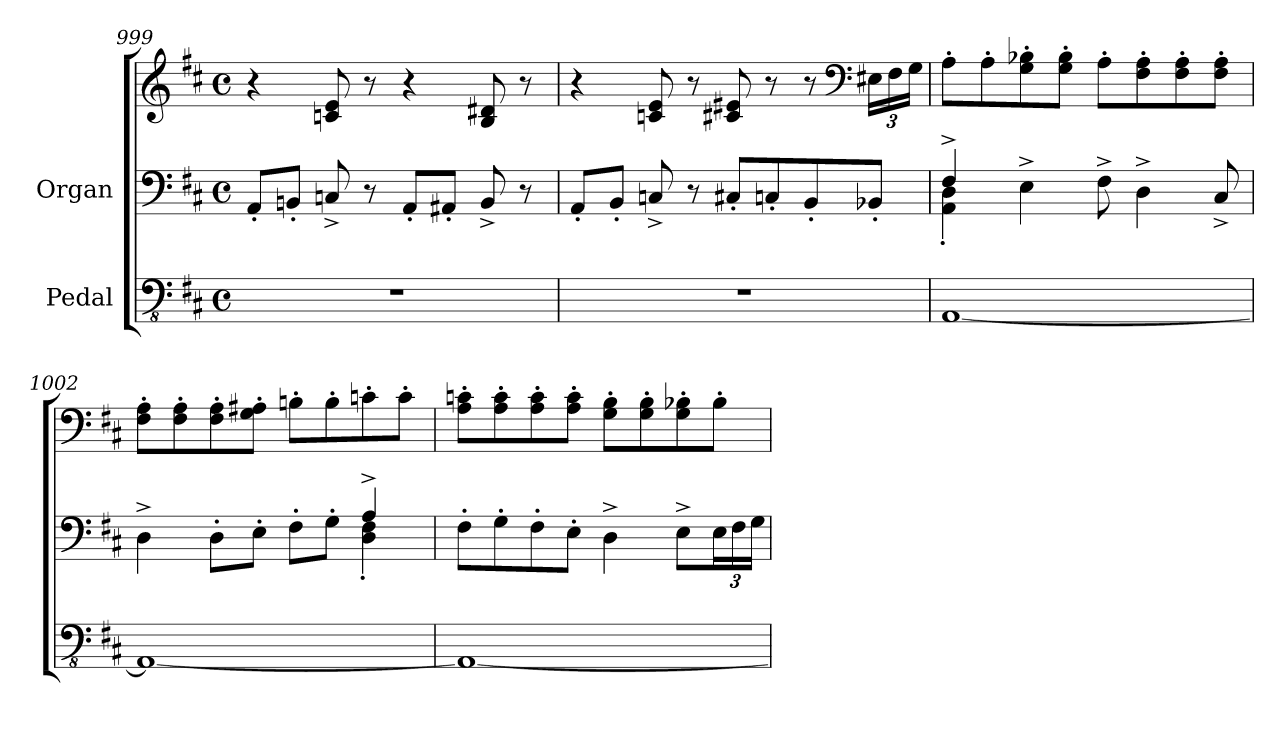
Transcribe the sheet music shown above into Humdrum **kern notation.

**kern	**kern	**kern
*part2	*part1	*part1
*staff3	*staff2	*staff1
*I"Pedal	*I"Organ	*
*clefFv4	*clefF4	*clefG2
*k[f#c#]	*k[f#c#]	*k[f#c#]
*M4/4	*M4/4	*M4/4
*met(c)	*met(c)	*met(c)
=999	=999	=999
1r	8AA'/L	4r
.	8BBn'/J	.
.	8Cn^/	8cn/ 8e/
.	8r	8r
.	8AA'/L	4r
.	8AA#X'/J	.
.	8BB^/	8B/ 8d#X/
.	8r	8r
=1000	=1000	=1000
1r	8AA'/L	4r
.	8BB'/J	.
.	8Cn^/	8cn/ 8e/
.	8r	8r
.	8C#X'/L	8c#X/ 8e#X/
.	8Cn'/	8r
.	8BB'/	8r
*	*	*clefF4
*	*	*Xbrackettup
.	8BB-X'/J	24E#X\LL
.	.	24F#\
.	.	24G\JJ
!!LO:LB:g=z
=1001	=1001	=1001
*	*^	*
[1AAA	4F#^/	4AA\' 4D\'	8A'\L
.	.	.	8A'\
.	4E^\	4ryy	8G\' 8B-X\'
.	.	.	8G\' 8B-\'J
.	8F#^\	2ryy	8A'\L
.	4D^\	.	8F#\' 8A\'
.	.	.	8F#\' 8A\'
.	8C#^/	.	8F#\' 8A\'J
=1002	=1002	=1002	=1002
1AAA_	4D^\	2ryy	8F#\' 8A\'L
.	.	.	8F#\' 8A\'
.	8D'\L	.	8F#\' 8A\'
.	8E'\J	.	8G\' 8A#X\'J
.	8F#'\L	4ryy	8Bn'\L
.	8G'\J	.	8B'\
.	4A^/	4D\' 4F#\'	8cn'\
.	.	.	8c'\J
*	*v	*v	*
=1003	=1003	=1003
1AAA_	8F#'\L	8A\' 8cn\'L
.	8G'\	8A\' 8c\'
.	8F#'\	8A\' 8c\'
.	8E'\J	8A\' 8c\'J
.	4D^\	8G\' 8B\'L
.	.	8G\' 8B\'
.	8E^\L	8G\' 8B-X\'
*	*Xbrackettup	*
.	24E\L	8B-'\J
.	24F#\	.
.	24G\JJ	.
=	=	=
*-	*-	*-
